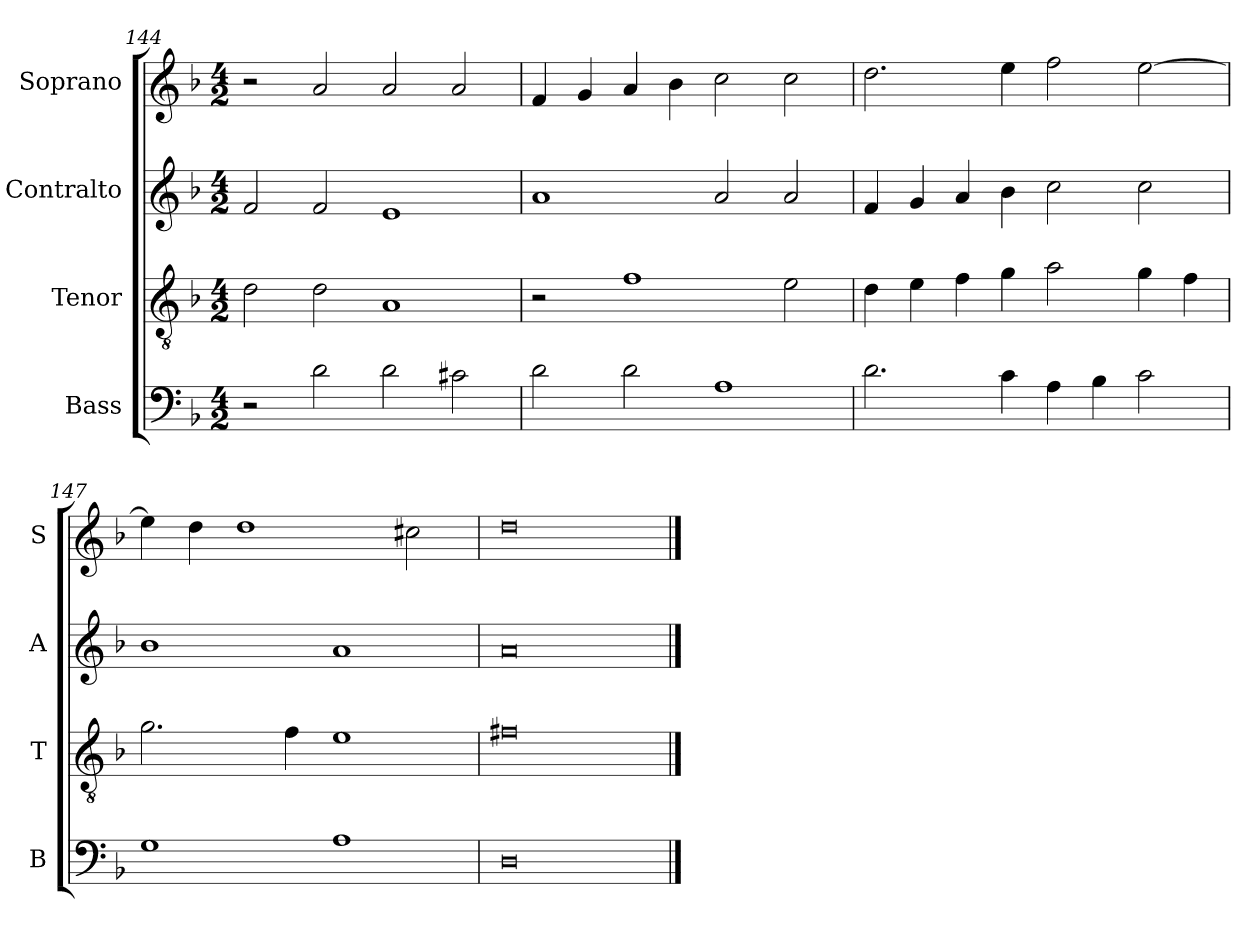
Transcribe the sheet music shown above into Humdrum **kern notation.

**kern	**kern	**kern	**kern
*part4	*part3	*part2	*part1
*staff4	*staff3	*staff2	*staff1
*I"Bass	*I"Tenor	*I"Contralto	*I"Soprano
*I'B	*I'T	*I'A	*I'S
*clefF4	*clefGv2	*clefG2	*clefG2
*k[b-]	*k[b-]	*k[b-]	*k[b-]
*D:aeo	*D:aeo	*D:aeo	*D:aeo
*M4/2	*M4/2	*M4/2	*M4/2
=144	=144	=144	=144
2r	2d	2f	2r
2d	2d	2f	2a
2d	1A	1e	2a
2c#X	.	.	2a
=145	=145	=145	=145
2d	2r	1a	4f
.	.	.	4g
2d	1f	.	4a
.	.	.	4b-
1A	.	2a	2cc
.	2e	2a	2cc
=146	=146	=146	=146
2.d	4d	4f	2.dd
.	4e	4g	.
.	4f	4a	.
4c	4g	4b-	4ee
4A	2a	2cc	2ff
4B-	.	.	.
2c	4g	2cc	[2ee
.	4f	.	.
=147	=147	=147	=147
1G	2.g	1b-	4ee]
.	.	.	4dd
.	.	.	1dd
.	4f	.	.
1A	1e	1a	.
.	.	.	2cc#X
=148	=148	=148	=148
0D	0f#X	0a	0dd
==	==	==	==
*-	*-	*-	*-
